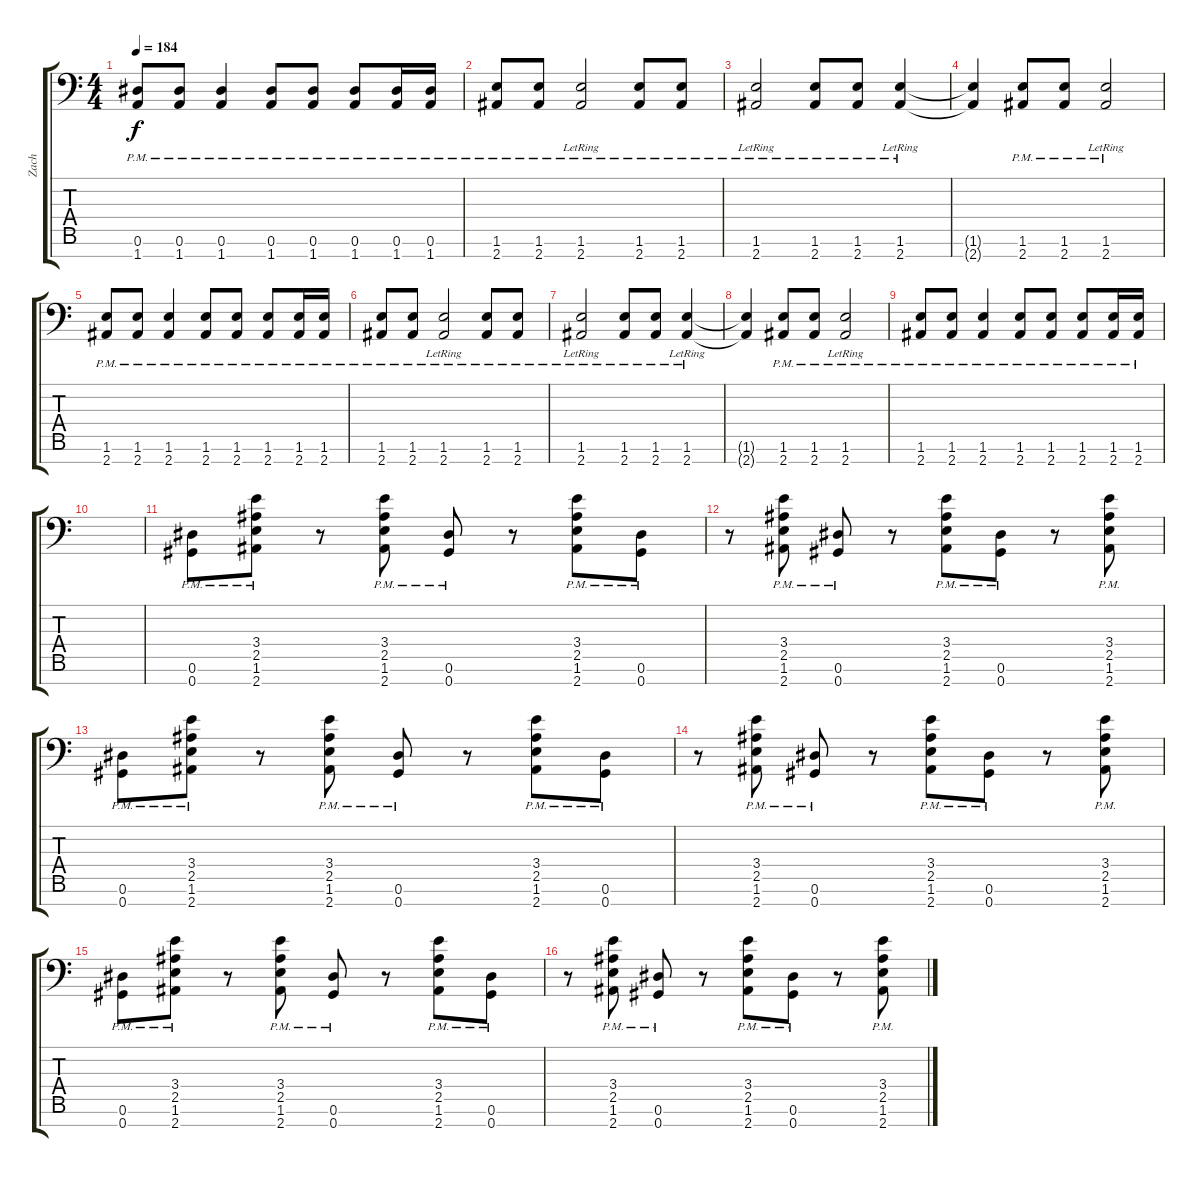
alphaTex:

\track ("Zach" "Zach") {instrument distortionguitar}
\staff {score tabs}
\tuning (Eb4 Bb3 Gb3 Db3 Ab2 Eb2 Ab1) {hide}
\ts (4 4)
\tempo 184
\clef f4
\ks c
(0.6{pm} 1.7{pm}).8{dy f} (0.6{pm} 1.7{pm}).8 (0.6{pm} 1.7{pm}).4 (0.6{pm} 1.7{pm}).8 (0.6{pm} 1.7{pm}).8 (0.6{pm} 1.7{pm}).8 (0.6{pm} 1.7{pm}).16 (0.6{pm} 1.7{pm}).16 |
(1.6{pm} 2.7{pm}).8 (1.6{pm} 2.7{pm}).8 (1.6{pm lr} 2.7{pm lr}).2 (1.6{pm} 2.7{pm}).8 (1.6{pm} 2.7{pm}).8 |
(1.6{pm lr} 2.7{pm lr}).2 (1.6{pm} 2.7{pm}).8 (1.6{pm} 2.7{pm}).8 (1.6{pm lr} 2.7{pm lr}).4 |
(1.6{t} 2.7{t}).4 (1.6{pm} 2.7{pm}).8 (1.6{pm} 2.7{pm}).8 (1.6{pm lr} 2.7{pm lr}).2 |
(1.6{pm} 2.7{pm}).8 (1.6{pm} 2.7{pm}).8 (1.6{pm} 2.7{pm}).4 (1.6{pm} 2.7{pm}).8 (1.6{pm} 2.7{pm}).8 (1.6{pm} 2.7{pm}).8 (1.6{pm} 2.7{pm}).16 (1.6{pm} 2.7{pm}).16 |
(1.6{pm} 2.7{pm}).8 (1.6{pm} 2.7{pm}).8 (1.6{pm lr} 2.7{pm lr}).2 (1.6{pm} 2.7{pm}).8 (1.6{pm} 2.7{pm}).8 |
(1.6{pm lr} 2.7{pm lr}).2 (1.6{pm} 2.7{pm}).8 (1.6{pm} 2.7{pm}).8 (1.6{pm lr} 2.7{pm lr}).4 |
(1.6{t} 2.7{t}).4 (1.6{pm} 2.7{pm}).8 (1.6{pm} 2.7{pm}).8 (1.6{pm lr} 2.7{pm lr}).2 |
(1.6{pm} 2.7{pm}).8 (1.6{pm} 2.7{pm}).8 (1.6{pm} 2.7{pm}).4 (1.6{pm} 2.7{pm}).8 (1.6{pm} 2.7{pm}).8 (1.6{pm} 2.7{pm}).8 (1.6{pm} 2.7{pm}).16 (1.6{pm} 2.7{pm}).16 |
|
(0.6 0.7{pm}).8 (3.4 2.5 1.6 2.7{pm}).8 r.8 (3.4 2.5 1.6 2.7{pm}).8 (0.6 0.7{pm}).8 r.8 (3.4 2.5 1.6 2.7{pm}).8 (0.6 0.7{pm}).8 |
r.8 (3.4 2.5 1.6 2.7{pm}).8 (0.6 0.7{pm}).8 r.8 (3.4 2.5 1.6 2.7{pm}).8 (0.6 0.7{pm}).8 r.8 (3.4 2.5 1.6 2.7{pm}).8 |
(0.6 0.7{pm}).8 (3.4 2.5 1.6 2.7{pm}).8 r.8 (3.4 2.5 1.6 2.7{pm}).8 (0.6 0.7{pm}).8 r.8 (3.4 2.5 1.6 2.7{pm}).8 (0.6 0.7{pm}).8 |
r.8 (3.4 2.5 1.6 2.7{pm}).8 (0.6 0.7{pm}).8 r.8 (3.4 2.5 1.6 2.7{pm}).8 (0.6 0.7{pm}).8 r.8 (3.4 2.5 1.6 2.7{pm}).8 |
(0.6 0.7{pm}).8 (3.4 2.5 1.6 2.7{pm}).8 r.8 (3.4 2.5 1.6 2.7{pm}).8 (0.6 0.7{pm}).8 r.8 (3.4 2.5 1.6 2.7{pm}).8 (0.6 0.7{pm}).8 |
r.8 (3.4 2.5 1.6 2.7{pm}).8 (0.6 0.7{pm}).8 r.8 (3.4 2.5 1.6 2.7{pm}).8 (0.6 0.7{pm}).8 r.8 (3.4 2.5 1.6 2.7{pm}).8
